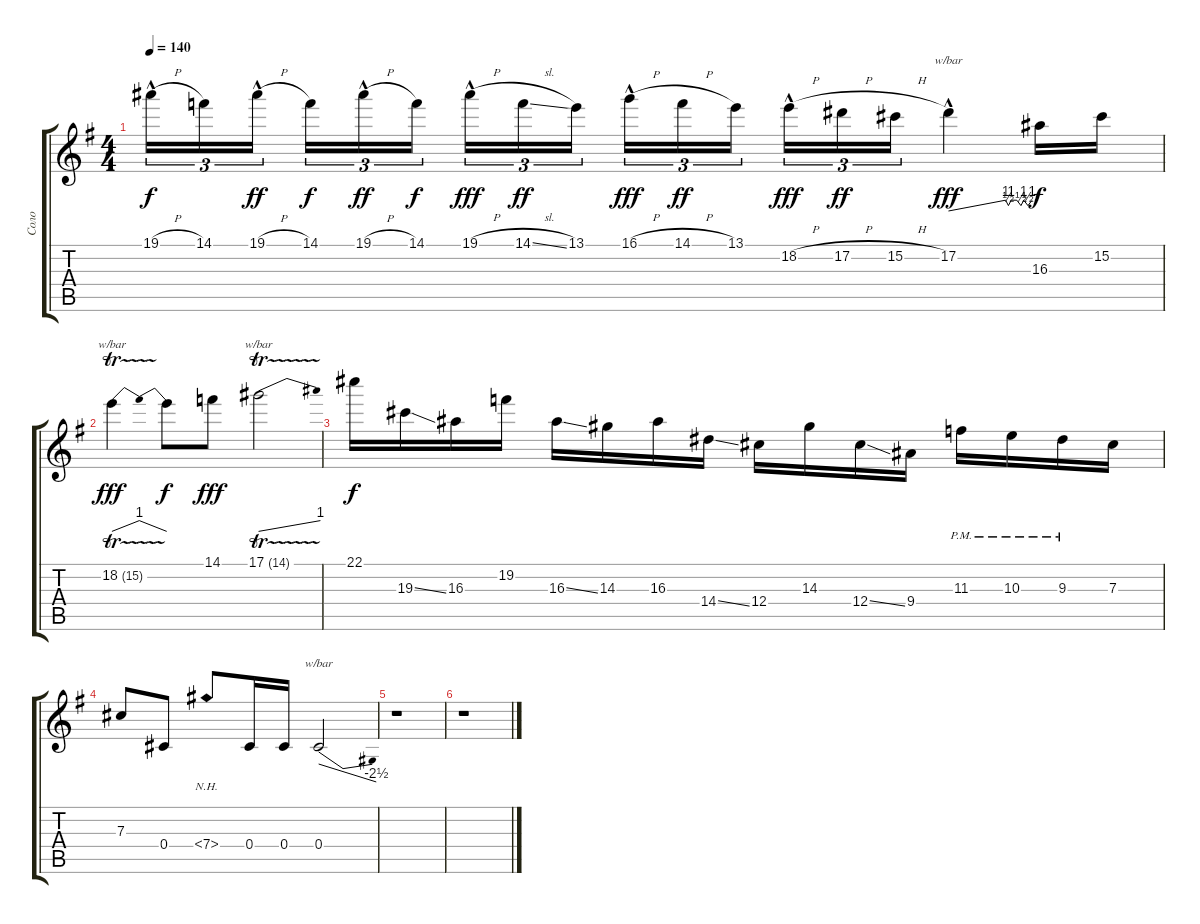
\track ("Соло" "Соло") {instrument distortionguitar}
\staff {score tabs}
\tuning (Eb4 Bb3 Gb3 Db3 Ab2 Eb2) {hide}
\ts (4 4)
\tempo 140
\clef g2
\ks g
19.1{h hac}.16{tu (3 2) dy f} 14.1.16{tu (3 2)} 19.1{h hac}.16{tu (3 2) dy ff beam splitsecondary} 14.1.16{tu (3 2) dy f} 19.1{h hac}.16{tu (3 2) dy ff} 14.1.16{tu (3 2) dy f} 19.1{h hac}.16{tu (3 2) dy fff} 14.1{sl}.16{tu (3 2) dy ff} 13.1.16{tu (3 2) beam splitsecondary} 16.1{h hac}.16{tu (3 2) dy fff} 14.1{h}.16{tu (3 2) dy ff} 13.1.16{tu (3 2)} 18.2{h hac}.16{tu (3 2) dy fff} 17.2{h}.16{tu (3 2) dy ff} 15.2{h}.16{tu (3 2)} 17.2{hac}.4{tbe (custom default 0 0 41 4 43 2 45 4 49 4 52 2 54 4 57 2 60 4) dy fff} 16.3.16{dy f} 15.2.16 |
18.2{tr (15 32)}.4{tbe (dip default 0 0 58 4 60 0) dy fff} 18.2{t}.8{dy f} 14.1.8{dy fff} 17.1{tr (14 32)}.2{tbe (dive default 0 0 60 4)} |
22.1.16{dy f} 19.3{ss}.16 16.3.16 19.2.16 16.3{ss}.16 14.3.16 16.3.16 14.4{ss}.16 12.4.16 14.3.16 12.4{ss}.16 9.4.16 11.3{pm}.16 10.3{pm}.16 9.3{pm}.16 7.3.16 |
7.3.8 0.4.8 7.4{nh}.8 0.4.16 0.4.16 0.4.2{tbe (dive default 0 0 60 -10)} |
r.1 |
r.1
